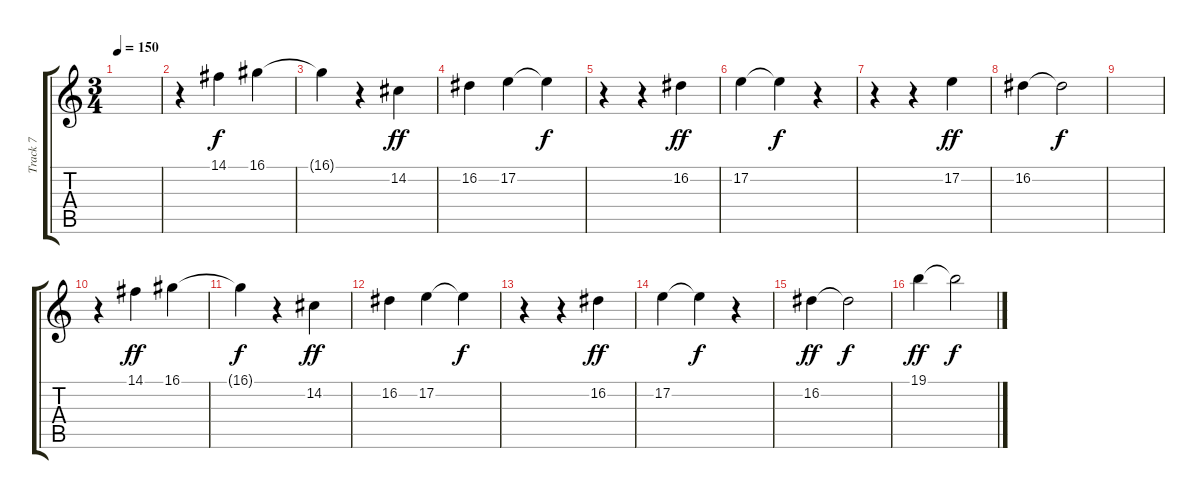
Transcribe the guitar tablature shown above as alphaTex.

\track ("Track 7" "Track 7") {instrument acousticgrandpiano}
\staff {score tabs}
\tuning (E4 B3 G3 D3 A2 E2) {hide}
\ts (3 4)
\tempo 150
\clef g2
\ks c
|
r.4 14.1.4 16.1.4 |
16.1{t}.4{dy f} r.4 14.2.4{dy ff} |
16.2.4 17.2.4 17.2{t}.4{dy f} |
r.4 r.4 16.2.4{dy ff} |
17.2.4 17.2{t}.4{dy f} r.4 |
r.4 r.4 17.2.4{dy ff} |
16.2.4 16.2{t}.2{dy f} |
|
r.4 14.1.4{dy ff} 16.1.4 |
16.1{t}.4{dy f} r.4 14.2.4{dy ff} |
16.2.4 17.2.4 17.2{t}.4{dy f} |
r.4 r.4 16.2.4{dy ff} |
17.2.4 17.2{t}.4{dy f} r.4 |
16.2.4{dy ff} 16.2{t}.2{dy f} |
19.1.4{dy ff} 19.1{t}.2{dy f}
